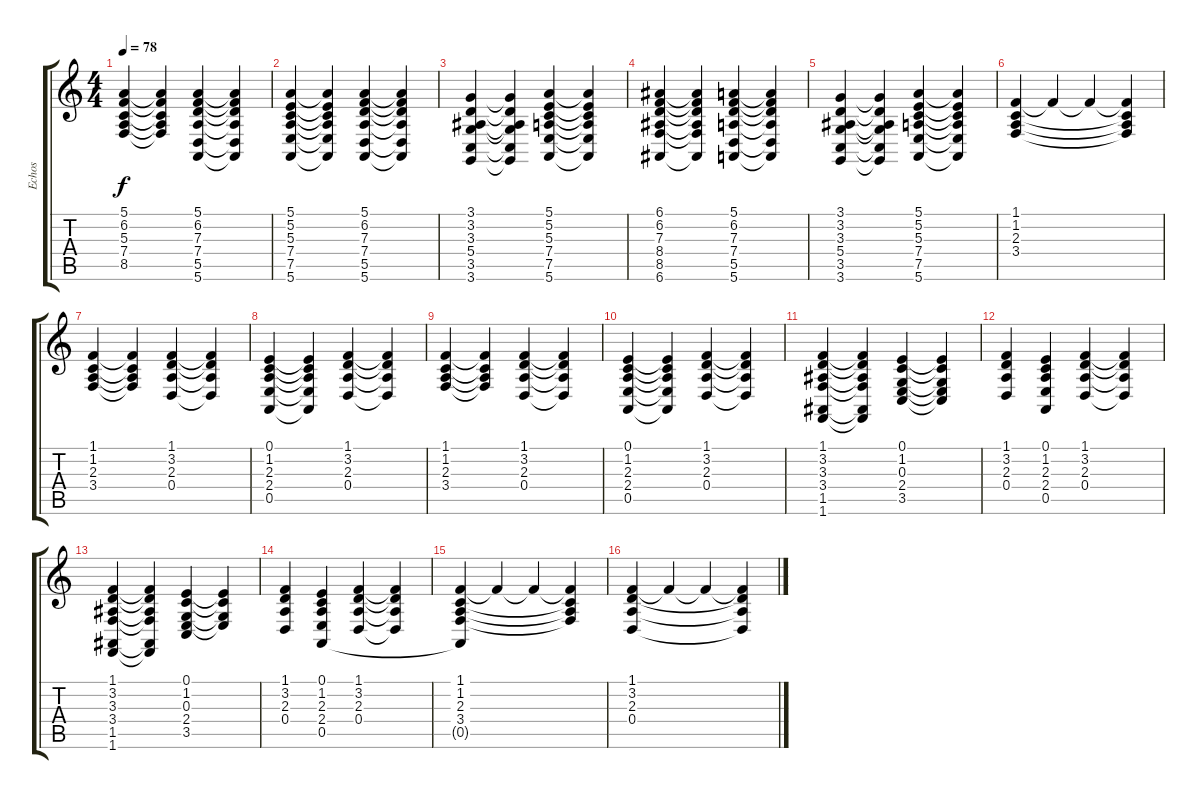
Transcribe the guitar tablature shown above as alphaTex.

\track ("Echos" "Echos") {instrument fx7echoes}
\staff {score tabs}
\tuning (E4 B3 G3 D3 A2 E2) {hide}
\ts (4 4)
\tempo 78
\clef g2
\ks c
(5.1 6.2 5.3 7.4 8.5).4{dy f} (5.1{t} 6.2{t} 5.3{t} 7.4{t} 8.5{t}).4 (5.1 6.2 7.3 7.4 5.5 5.6).4 (5.1{t} 6.2{t} 7.3{t} 7.4{t} 5.5{t} 5.6{t}).4 |
(5.1 5.2 5.3 7.4 7.5 5.6).4 (5.1{t} 5.2{t} 5.3{t} 7.4{t} 7.5{t} 5.6{t}).4 (5.1 6.2 7.3 7.4 5.5 5.6).4 (5.1{t} 6.2{t} 7.3{t} 7.4{t} 5.5{t} 5.6{t}).4 |
(3.1 3.2 3.3 5.4 3.5 3.6).4 (3.1{t} 3.2{t} 3.3{t} 5.4{t} 3.5{t} 3.6{t}).4 (5.1 5.2 5.3 7.4 7.5 5.6).4 (5.1{t} 5.2{t} 5.3{t} 7.4{t} 7.5{t} 5.6{t}).4 |
(6.1 6.2 7.3 8.4 8.5 6.6).4 (6.1{t} 6.2{t} 7.3{t} 8.4{t} 8.5{t} 6.6{t}).4 (5.1 6.2 7.3 7.4 5.5 5.6).4 (5.1{t} 6.2{t} 7.3{t} 7.4{t} 5.5{t} 5.6{t}).4 |
(3.1 3.2 3.3 5.4 3.5 3.6).4 (3.1{t} 3.2{t} 3.3{t} 5.4{t} 3.5{t} 3.6{t}).4 (5.1 5.2 5.3 7.4 7.5 5.6).4 (5.1{t} 5.2{t} 5.3{t} 7.4{t} 7.5{t} 5.6{t}).4 |
(1.1 1.2 2.3 3.4).4 1.1{t}.4 1.1{t}.4 (1.1{t} 1.2{t} 2.3{t} 3.4{t}).4 |
(1.1 1.2 2.3 3.4).4 (1.1{t} 1.2{t} 2.3{t} 3.4{t}).4 (1.1 3.2 2.3 0.4).4 (1.1{t} 3.2{t} 2.3{t} 0.4{t}).4 |
(0.1 1.2 2.3 2.4 0.5).4 (0.1{t} 1.2{t} 2.3{t} 2.4{t} 0.5{t}).4 (1.1 3.2 2.3 0.4).4 (1.1{t} 3.2{t} 2.3{t} 0.4{t}).4 |
(1.1 1.2 2.3 3.4).4 (1.1{t} 1.2{t} 2.3{t} 3.4{t}).4 (1.1 3.2 2.3 0.4).4 (1.1{t} 3.2{t} 2.3{t} 0.4{t}).4 |
(0.1 1.2 2.3 2.4 0.5).4 (0.1{t} 1.2{t} 2.3{t} 2.4{t} 0.5{t}).4 (1.1 3.2 2.3 0.4).4 (1.1{t} 3.2{t} 2.3{t} 0.4{t}).4 |
(1.1 3.2 3.3 3.4 1.5 1.6).4 (1.1{t} 3.2{t} 3.3{t} 3.4{t} 1.5{t} 1.6{t}).4 (0.1 1.2 0.3 2.4 3.5).4 (0.1{t} 1.2{t} 0.3{t} 2.4{t} 3.5{t}).4 |
(1.1 3.2 2.3 0.4).4 (0.1 1.2 2.3 2.4 0.5).4 (1.1 3.2 2.3 0.4).4 (1.1{t} 3.2{t} 2.3{t} 0.4{t}).4 |
(1.1 3.2 3.3 3.4 1.5 1.6).4 (1.1{t} 3.2{t} 3.3{t} 3.4{t} 1.5{t} 1.6{t}).4 (0.1 1.2 0.3 2.4 3.5).4 (0.1{t} 1.2{t} 0.3{t} 2.4{t}).4 |
(1.1 3.2 2.3 0.4).4 (0.1 1.2 2.3 2.4 0.5).4 (1.1 3.2 2.3 0.4).4 (1.1{t} 3.2{t} 2.3{t} 0.4{t}).4 |
(1.1 1.2 2.3 3.4 0.5{t}).4 1.1{t}.4 1.1{t}.4 (1.1{t} 1.2{t} 2.3{t} 3.4{t}).4 |
(1.1 3.2 2.3 0.4).4 1.1{t}.4 1.1{t}.4 (1.1{t} 3.2{t} 2.3{t} 0.4{t}).4
